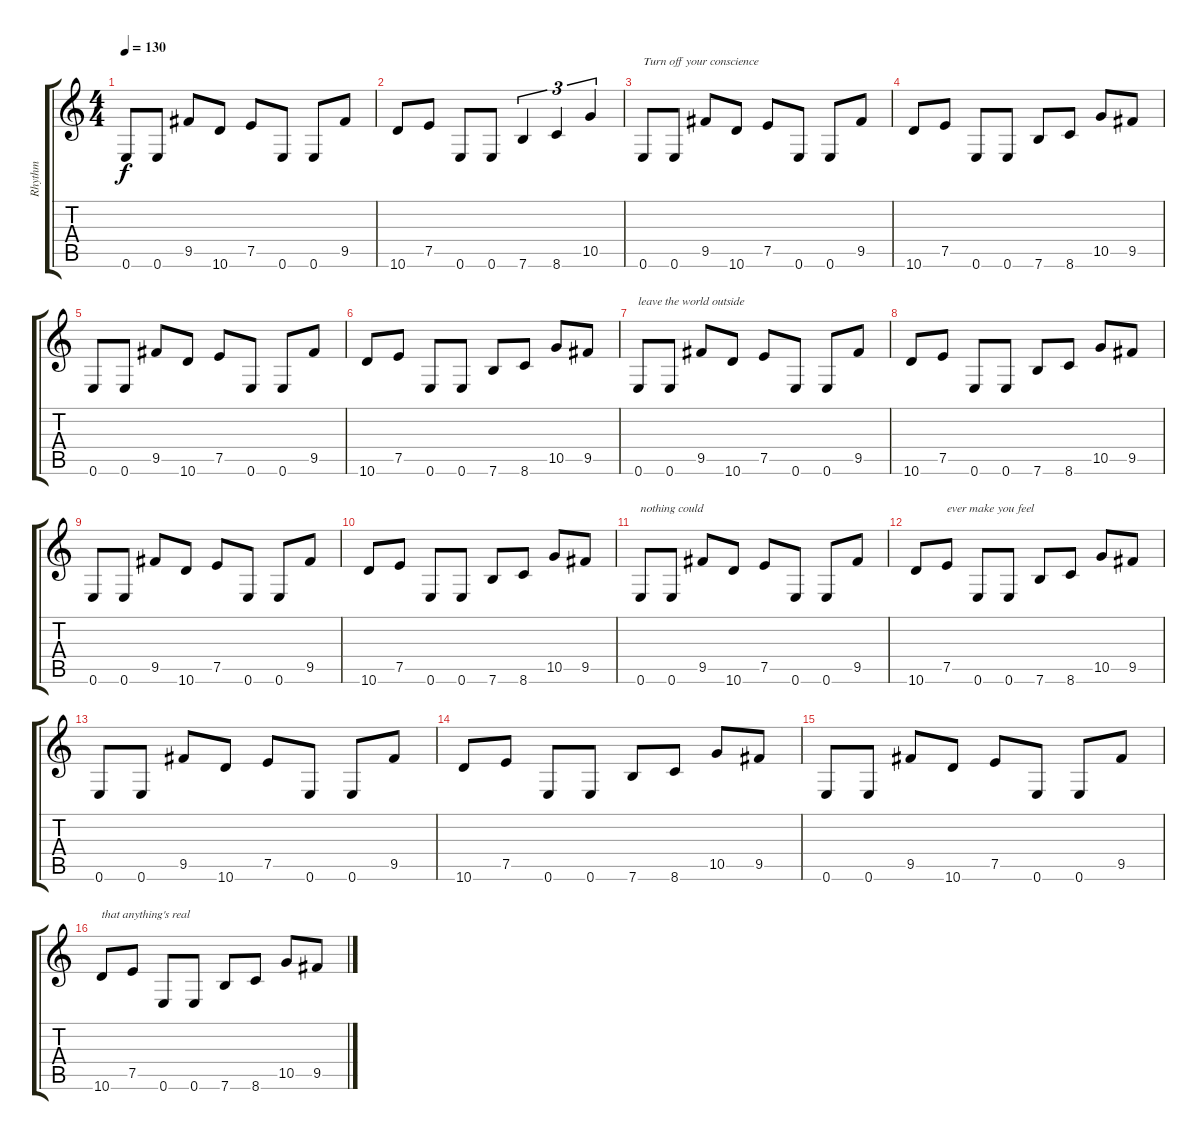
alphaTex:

\track ("Rhythm" "Rhythm") {instrument distortionguitar}
\staff {score tabs}
\tuning (E4 B3 G3 D3 A2 E2) {hide}
\ts (4 4)
\tempo 130
\clef g2
\ks c
0.6.8{dy f} 0.6.8 9.5.8 10.6.8 7.5.8 0.6.8 0.6.8 9.5.8 |
10.6.8 7.5.8 0.6.8 0.6.8 7.6.4{tu (3 2)} 8.6.4{tu (3 2)} 10.5.4{tu (3 2)} |
0.6.8{txt "Turn off your conscience"} 0.6.8 9.5.8 10.6.8 7.5.8 0.6.8 0.6.8 9.5.8 |
10.6.8 7.5.8 0.6.8 0.6.8 7.6.8 8.6.8 10.5.8 9.5.8 |
0.6.8 0.6.8 9.5.8 10.6.8 7.5.8 0.6.8 0.6.8 9.5.8 |
10.6.8 7.5.8 0.6.8 0.6.8 7.6.8 8.6.8 10.5.8 9.5.8 |
0.6.8{txt "leave the world outside"} 0.6.8 9.5.8 10.6.8 7.5.8 0.6.8 0.6.8 9.5.8 |
10.6.8 7.5.8 0.6.8 0.6.8 7.6.8 8.6.8 10.5.8 9.5.8 |
0.6.8 0.6.8 9.5.8 10.6.8 7.5.8 0.6.8 0.6.8 9.5.8 |
10.6.8 7.5.8 0.6.8 0.6.8 7.6.8 8.6.8 10.5.8 9.5.8 |
0.6.8{txt "nothing could"} 0.6.8 9.5.8 10.6.8 7.5.8 0.6.8 0.6.8 9.5.8 |
10.6.8 7.5.8{txt "ever make you feel"} 0.6.8 0.6.8 7.6.8 8.6.8 10.5.8 9.5.8 |
0.6.8 0.6.8 9.5.8 10.6.8 7.5.8 0.6.8 0.6.8 9.5.8 |
10.6.8 7.5.8 0.6.8 0.6.8 7.6.8 8.6.8 10.5.8 9.5.8 |
0.6.8 0.6.8 9.5.8 10.6.8 7.5.8 0.6.8 0.6.8 9.5.8 |
10.6.8{txt "that anything's real"} 7.5.8 0.6.8 0.6.8 7.6.8 8.6.8 10.5.8 9.5.8
